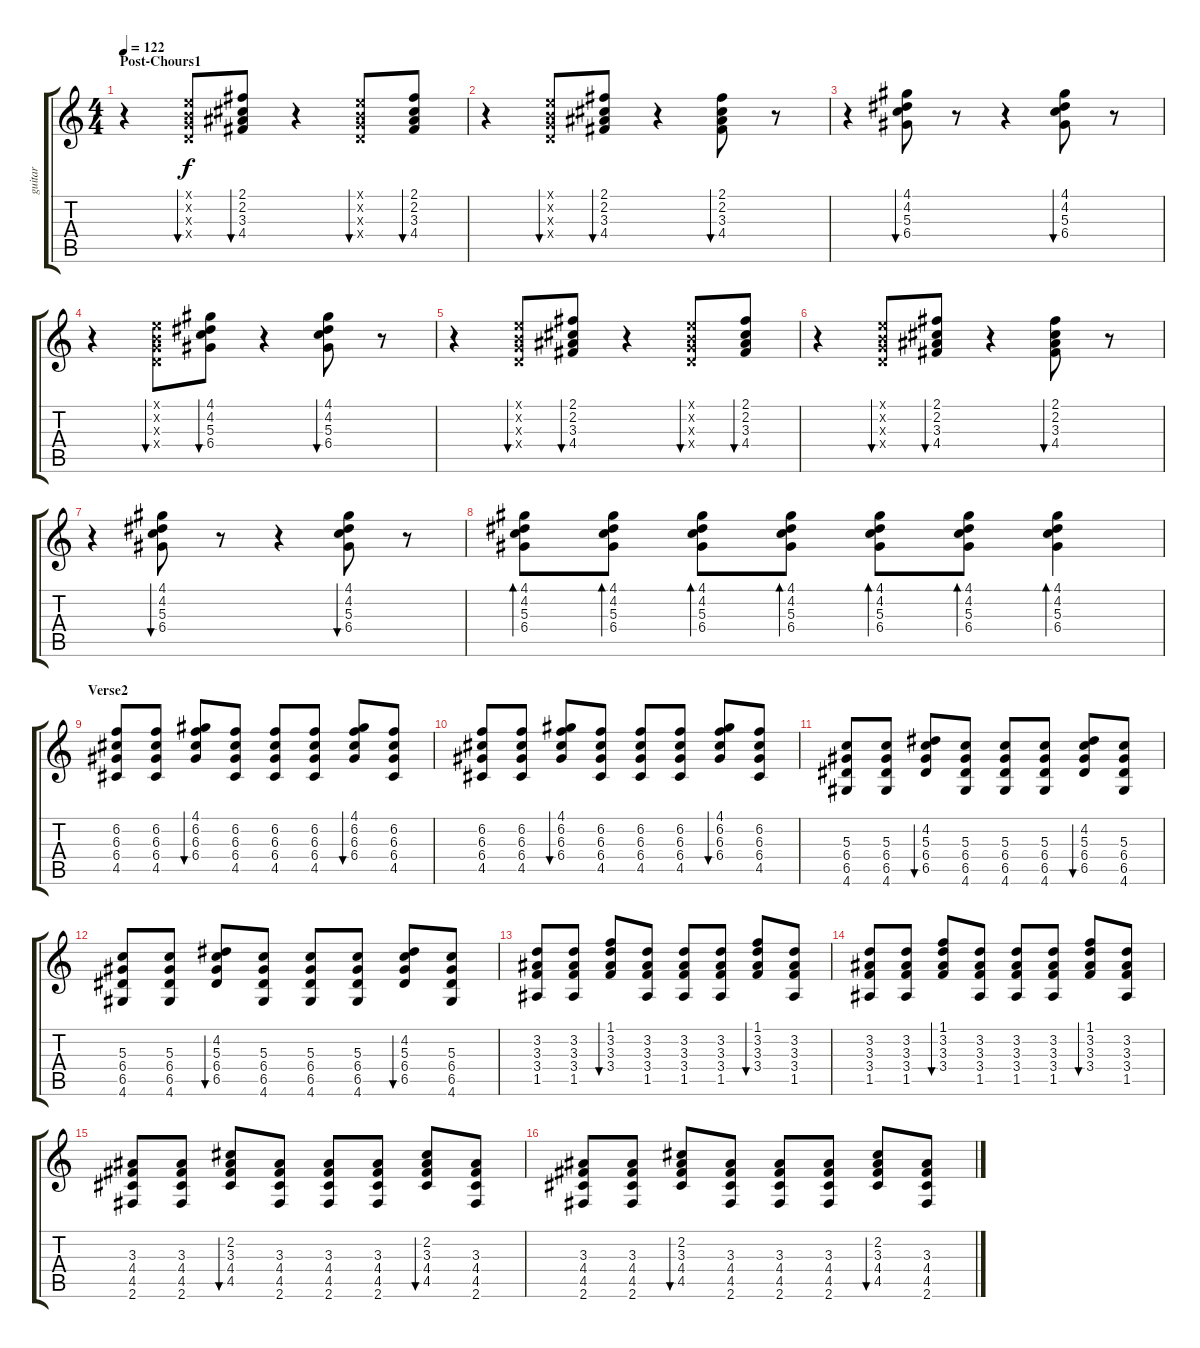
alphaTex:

\track ("guitar" "guitar") {instrument distortionguitar}
\staff {score tabs}
\tuning (E4 B3 G3 D3 A2 E2) {hide}
\ts (4 4)
\section ("" "Post-Chours1")
\tempo 122
\clef g2
\ks c
r.4{dy f} (0.1{x} 0.2{x} 0.3{x} 0.4{x}).8{bu 30} (2.1 2.2 3.3 4.4).8{bu 30} r.4 (0.1{x} 0.2{x} 0.3{x} 0.4{x}).8{bu 30} (2.1 2.2 3.3 4.4).8{bu 30} |
r.4 (0.1{x} 0.2{x} 0.3{x} 0.4{x}).8{bu 30} (2.1 2.2 3.3 4.4).8{bu 30} r.4 (2.1 2.2 3.3 4.4).8{bu 30} r.8 |
r.4 (4.1 4.2 5.3 6.4).8{bu 30} r.8 r.4 (4.1 4.2 5.3 6.4).8{bu 30} r.8 |
r.4 (0.1{x} 0.2{x} 0.3{x} 0.4{x}).8{bu 30} (4.1 4.2 5.3 6.4).8{bu 30} r.4 (4.1 4.2 5.3 6.4).8{bu 30} r.8 |
r.4 (0.1{x} 0.2{x} 0.3{x} 0.4{x}).8{bu 30} (2.1 2.2 3.3 4.4).8{bu 30} r.4 (0.1{x} 0.2{x} 0.3{x} 0.4{x}).8{bu 30} (2.1 2.2 3.3 4.4).8{bu 30} |
r.4 (0.1{x} 0.2{x} 0.3{x} 0.4{x}).8{bu 30} (2.1 2.2 3.3 4.4).8{bu 30} r.4 (2.1 2.2 3.3 4.4).8{bu 30} r.8 |
r.4 (4.1 4.2 5.3 6.4).8{bu 30} r.8 r.4 (4.1 4.2 5.3 6.4).8{bu 30} r.8 |
(4.1 4.2 5.3 6.4).8{bd 30} (4.1 4.2 5.3 6.4).8{bd 30} (4.1 4.2 5.3 6.4).8{bd 30} (4.1 4.2 5.3 6.4).8{bd 30} (4.1 4.2 5.3 6.4).8{bd 30} (4.1 4.2 5.3 6.4).8{bd 30} (4.1 4.2 5.3 6.4).4{bd 30} |
\section ("" "Verse2")
(6.2 6.3 6.4 4.5).8{volume 8 instrument acousticguitarsteel} (6.2 6.3 6.4 4.5).8 (4.1 6.2 6.3 6.4).8{bu 30} (6.2 6.3 6.4 4.5).8 (6.2 6.3 6.4 4.5).8 (6.2 6.3 6.4 4.5).8 (4.1 6.2 6.3 6.4).8{bu 30} (6.2 6.3 6.4 4.5).8 |
(6.2 6.3 6.4 4.5).8 (6.2 6.3 6.4 4.5).8 (4.1 6.2 6.3 6.4).8{bu 30} (6.2 6.3 6.4 4.5).8 (6.2 6.3 6.4 4.5).8 (6.2 6.3 6.4 4.5).8 (4.1 6.2 6.3 6.4).8{bu 30} (6.2 6.3 6.4 4.5).8 |
(5.3 6.4 6.5 4.6).8 (5.3 6.4 6.5 4.6).8 (4.2 5.3 6.4 6.5).8{bu 30} (5.3 6.4 6.5 4.6).8 (5.3 6.4 6.5 4.6).8 (5.3 6.4 6.5 4.6).8 (4.2 5.3 6.4 6.5).8{bu 30} (5.3 6.4 6.5 4.6).8 |
(5.3 6.4 6.5 4.6).8 (5.3 6.4 6.5 4.6).8 (4.2 5.3 6.4 6.5).8{bu 30} (5.3 6.4 6.5 4.6).8 (5.3 6.4 6.5 4.6).8 (5.3 6.4 6.5 4.6).8 (4.2 5.3 6.4 6.5).8{bu 30} (5.3 6.4 6.5 4.6).8 |
(3.2 3.3 3.4 1.5).8 (3.2 3.3 3.4 1.5).8 (1.1 3.2 3.3 3.4).8{bu 30} (3.2 3.3 3.4 1.5).8 (3.2 3.3 3.4 1.5).8 (3.2 3.3 3.4 1.5).8 (1.1 3.2 3.3 3.4).8{bu 30} (3.2 3.3 3.4 1.5).8 |
(3.2 3.3 3.4 1.5).8 (3.2 3.3 3.4 1.5).8 (1.1 3.2 3.3 3.4).8{bu 30} (3.2 3.3 3.4 1.5).8 (3.2 3.3 3.4 1.5).8 (3.2 3.3 3.4 1.5).8 (1.1 3.2 3.3 3.4).8{bu 30} (3.2 3.3 3.4 1.5).8 |
(3.3 4.4 4.5 2.6).8 (3.3 4.4 4.5 2.6).8 (2.2 3.3 4.4 4.5).8{bu 30} (3.3 4.4 4.5 2.6).8 (3.3 4.4 4.5 2.6).8 (3.3 4.4 4.5 2.6).8 (2.2 3.3 4.4 4.5).8{bu 30} (3.3 4.4 4.5 2.6).8 |
(3.3 4.4 4.5 2.6).8 (3.3 4.4 4.5 2.6).8 (2.2 3.3 4.4 4.5).8{bu 30} (3.3 4.4 4.5 2.6).8 (3.3 4.4 4.5 2.6).8 (3.3 4.4 4.5 2.6).8 (2.2 3.3 4.4 4.5).8{bu 30} (3.3 4.4 4.5 2.6).8
